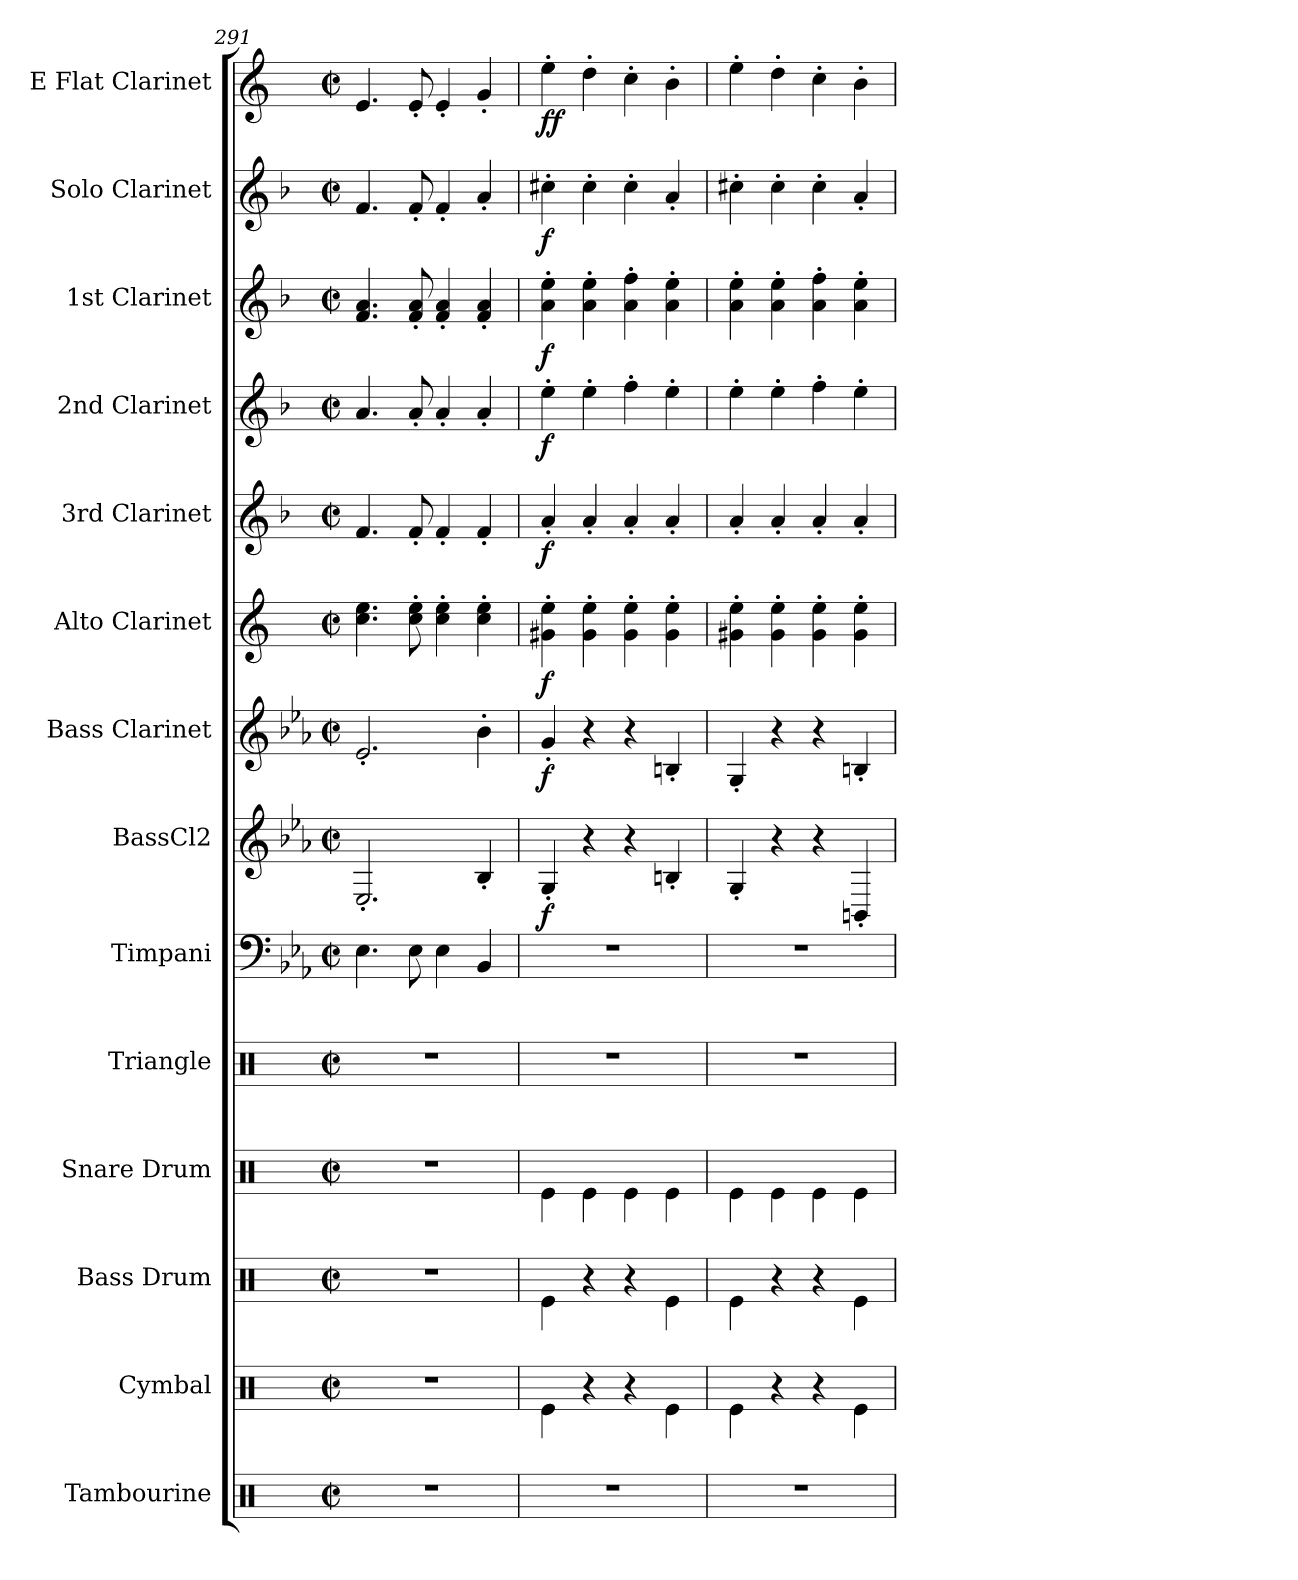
**kern	**kern	**kern	**kern	**kern	**kern	**kern	**dynam	**kern	**dynam	**kern	**dynam	**kern	**dynam	**kern	**dynam	**kern	**dynam	**kern	**dynam	**kern	**dynam
*part14	*part13	*part12	*part11	*part10	*part9	*part8	*part8	*part7	*part7	*part6	*part6	*part5	*part5	*part4	*part4	*part3	*part3	*part2	*part2	*part1	*part1
*staff14	*staff13	*staff12	*staff11	*staff10	*staff9	*staff8	*staff8	*staff7	*staff7	*staff6	*staff6	*staff5	*staff5	*staff4	*staff4	*staff3	*staff3	*staff2	*staff2	*staff1	*staff1
*I"Tambourine	*I"Cymbal	*I"Bass Drum	*I"Snare Drum	*I"Triangle	*I"Timpani	*I"BassCl2	*	*I"Bass Clarinet	*	*I"Alto Clarinet	*	*I"3rd Clarinet	*	*I"2nd Clarinet	*	*I"1st Clarinet	*	*I"Solo Clarinet	*	*I"E Flat Clarinet	*
*I'Tamb.	*I'Cym.	*I'B. Dr.	*I'Sn. Dr.	*I'Trgl.	*I'Timp.	*I'B. Cl2	*	*I'B. Cl.	*	*I'A. Cl.	*	*I'3rdCl.	*	*I'2nd Cl.	*	*I'1stCl.	*	*I'SoloCl.	*	*	*
*clefX	*clefX	*clefX	*clefX	*clefX	*clefF4	*clefG2	*	*clefG2	*	*clefG2	*	*clefG2	*	*clefG2	*	*clefG2	*	*clefG2	*	*clefG2	*
*	*	*	*	*	*	*ITrd8c14	*	*ITrd8c14	*	*ITrd5c9	*	*ITrd1c2	*	*ITrd1c2	*	*ITrd1c2	*	*ITrd1c2	*	*ITrd-2c-3	*
*k[]	*k[]	*k[]	*k[]	*k[]	*k[b-e-a-]	*k[b-e-a-]	*	*k[b-e-a-]	*	*k[b-e-a-]	*	*k[b-e-a-]	*	*k[b-e-a-]	*	*k[b-e-a-]	*	*k[b-e-a-]	*	*k[b-e-a-]	*
*M4/4	*M4/4	*M4/4	*M4/4	*M4/4	*M4/4	*M4/4	*	*M4/4	*	*M4/4	*	*M4/4	*	*M4/4	*	*M4/4	*	*M4/4	*	*M4/4	*
*met(c|)	*met(c|)	*met(c|)	*met(c|)	*met(c|)	*met(c|)	*met(c|)	*	*met(c|)	*	*met(c|)	*	*met(c|)	*	*met(c|)	*	*met(c|)	*	*met(c|)	*	*met(c|)	*
=291	=291	=291	=291	=291	=291	=291	=291	=291	=291	=291	=291	=291	=291	=291	=291	=291	=291	=291	=291	=291	=291
1r	1r	1r	1r	1r	4.E-\	2.EE-'/	.	2.E-'/	.	4.e-\ 4.g\	.	4.e-/	.	4.g/	.	4.e-/ 4.g/	.	4.e-/	.	4.g/	.
.	.	.	.	.	8E-\	.	.	.	.	8e-\' 8g\'	.	8e-'/	.	8g'/	.	8e-/' 8g/'	.	8e-'/	.	8g'/	.
.	.	.	.	.	4E-\	.	.	.	.	4e-\' 4g\'	.	4e-'/	.	4g'/	.	4e-/' 4g/'	.	4e-'/	.	4g'/	.
.	.	.	.	.	4BB-/	4BB-'/	.	4B-'\	.	4e-\' 4g\'	.	4e-'/	.	4g'/	.	4e-/' 4g/'	.	4g'/	.	4b-'/	.
=292	=292	=292	=292	=292	=292	=292	=292	=292	=292	=292	=292	=292	=292	=292	=292	=292	=292	=292	=292	=292	=292
!	!	!	!	!	!	!	!LO:DY:b	!	!LO:DY:b	!	!LO:DY:b	!	!LO:DY:b	!	!LO:DY:b	!	!LO:DY:b	!	!LO:DY:b	!	!LO:DY:b
1r	4Re\	4Re\	4Re\	1r	1r	4GG'/	f	4G'/	f	4Bn\' 4g\'	f	4g'/	f	4dd'\	f	4g\' 4dd\'	f	4bn'\	f	4gg'\	ff
.	4r	4r	4Re\	.	.	4r	.	4r	.	4B\' 4g\'	.	4g'/	.	4dd'\	.	4g\' 4dd\'	.	4b'\	.	4ff'\	.
.	4r	4r	4Re\	.	.	4r	.	4r	.	4B\' 4g\'	.	4g'/	.	4ee-'\	.	4g\' 4ee-\'	.	4b'\	.	4ee-'\	.
.	4Re\	4Re\	4Re\	.	.	4BBn'/	.	4BBn'/	.	4B\' 4g\'	.	4g'/	.	4dd'\	.	4g\' 4dd\'	.	4g'/	.	4dd'\	.
=293	=293	=293	=293	=293	=293	=293	=293	=293	=293	=293	=293	=293	=293	=293	=293	=293	=293	=293	=293	=293	=293
1r	4Re\	4Re\	4Re\	1r	1r	4GG'/	.	4GG'/	.	4Bn\' 4g\'	.	4g'/	.	4dd'\	.	4g\' 4dd\'	.	4bn'\	.	4gg'\	.
.	4r	4r	4Re\	.	.	4r	.	4r	.	4B\' 4g\'	.	4g'/	.	4dd'\	.	4g\' 4dd\'	.	4b'\	.	4ff'\	.
.	4r	4r	4Re\	.	.	4r	.	4r	.	4B\' 4g\'	.	4g'/	.	4ee-'\	.	4g\' 4ee-\'	.	4b'\	.	4ee-'\	.
.	4Re\	4Re\	4Re\	.	.	4BBBn'/	.	4BBn'/	.	4B\' 4g\'	.	4g'/	.	4dd'\	.	4g\' 4dd\'	.	4g'/	.	4dd'\	.
=	=	=	=	=	=	=	=	=	=	=	=	=	=	=	=	=	=	=	=	=	=
*-	*-	*-	*-	*-	*-	*-	*-	*-	*-	*-	*-	*-	*-	*-	*-	*-	*-	*-	*-	*-	*-
